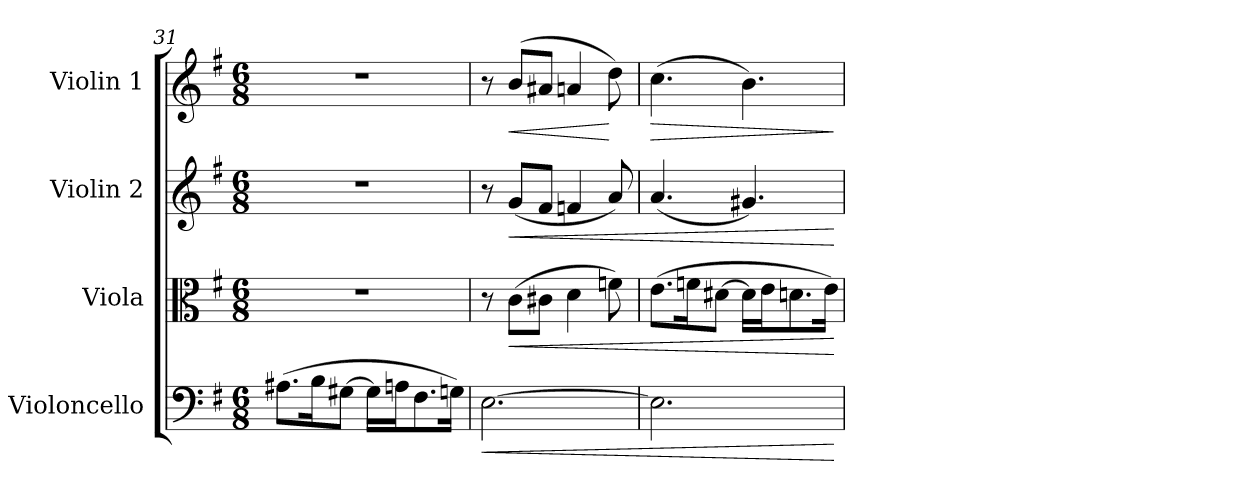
**kern	**dynam	**kern	**dynam	**kern	**dynam	**kern	**dynam
*part4	*part4	*part3	*part3	*part2	*part2	*part1	*part1
*staff4	*staff4	*staff3	*staff3	*staff2	*staff2	*staff1	*staff1
*I"Violoncello	*	*I"Viola	*	*I"Violin 2	*	*I"Violin 1	*
*I'Vc	*	*I'Vla	*	*I'Vln	*	*I'Vln	*
!!LO:LB:g=z
*clefF4	*	*clefC3	*	*clefG2	*	*clefG2	*
*k[f#]	*	*k[f#]	*	*k[f#]	*	*k[f#]	*
*M6/8	*	*M6/8	*	*M6/8	*	*M6/8	*
=31	=31	=31	=31	=31	=31	=31	=31
(8.A#X\L	.	2.r	.	2.r	.	2.r	.
16B\K	.	.	.	.	.	.	.
[8G#X\J	.	.	.	.	.	.	.
16G#\LL]	.	.	.	.	.	.	.
16An\J	.	.	.	.	.	.	.
8.F#\	.	.	.	.	.	.	.
16Gn\Jk)	.	.	.	.	.	.	.
=32	=32	=32	=32	=32	=32	=32	=32
!	!LO:HP:b	!	!	!	!	!	!
[2.E\	<	8r	.	8r	.	8r	.
!	!	!	!LO:HP:b	!	!LO:HP:b	!	!LO:HP:b
.	.	(8c\L	<	(8g/L	<	(8b/L	<
.	.	8c#X\J	.	8f#/J	.	8a#X/J	.
.	.	4d\	.	4fn/	.	4an/	.
.	.	8fn\)	.	8a/)	.	8dd\)	[
=33	=33	=33	=33	=33	=33	=33	=33
!	!	!	!	!	!	!	!LO:HP:b
2.E\]	.	(8.e\L	.	(4.a/	.	(4.cc\	>
.	.	16fn\K	.	.	.	.	.
.	.	[8d#X\J	.	.	.	.	.
.	.	16d#\LL]	.	4.g#X/)	.	4.b\)	.
.	.	16e\J	.	.	.	.	.
.	.	8.dn\	.	.	.	.	.
.	.	16e\Jk)	.	.	.	.	.
.	[	.	[	.	[	.	]
=	=	=	=	=	=	=	=
*-	*-	*-	*-	*-	*-	*-	*-
